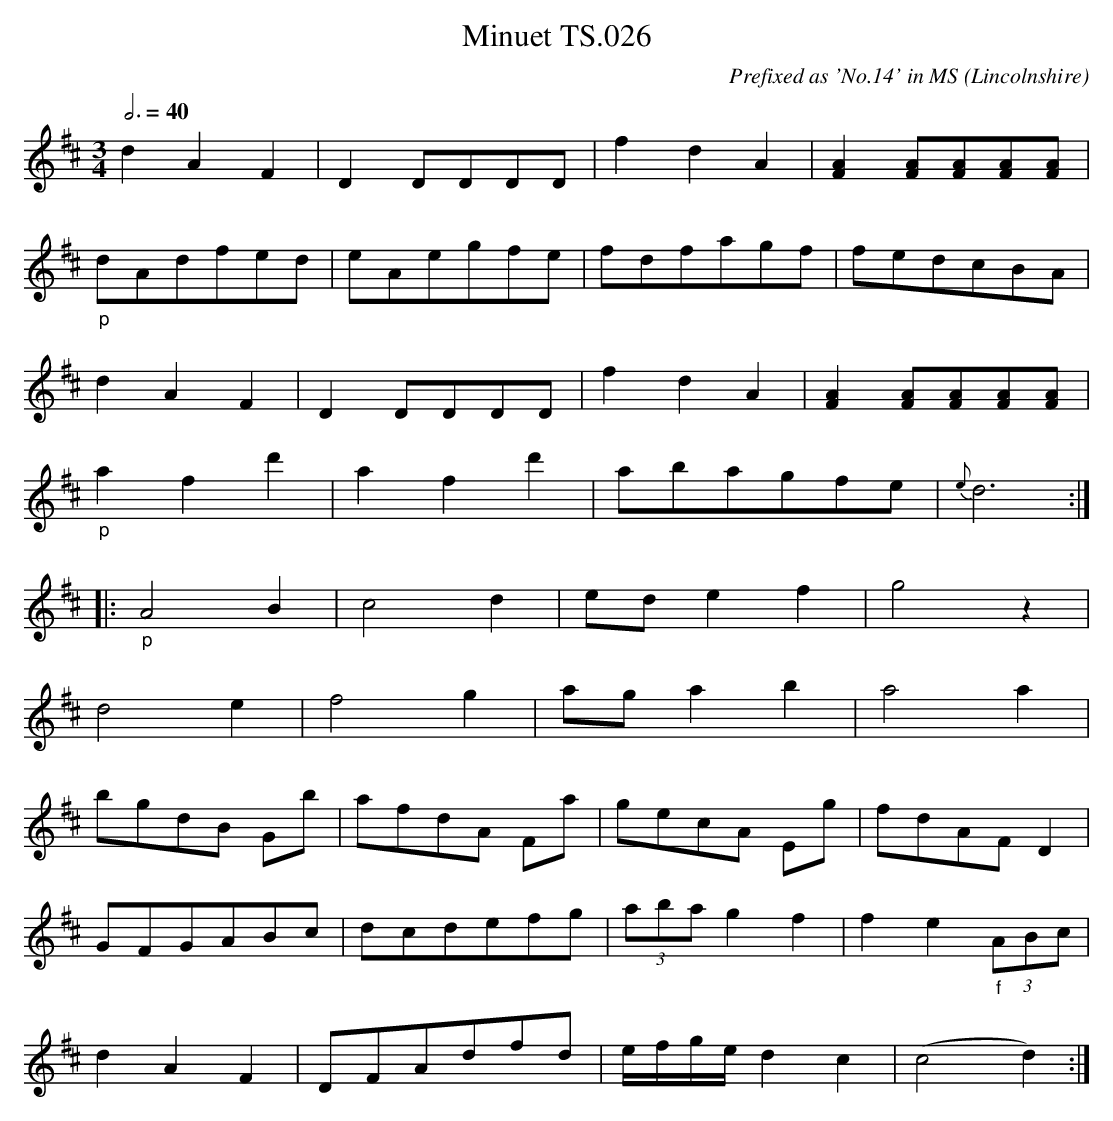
X:1
T:Minuet TS.026
C:Prefixed as 'No.14' in MS
L:1/8
M:3/4
O:Lincolnshire
Q:3/4=40
K:D
d2A2F2|D2DDDD|f2d2A2|[A2F2][AF][AF][AF][AF]|!
"_p"dAdfed|eAegfe|fdfagf|fedcBA|!
d2A2F2|D2DDDD|f2d2A2|[A2F2][AF][AF][AF][AF]|!
"_p"a2f2d'2|a2f2d'2|abagfe|{e}d6:|!
|:"_p"A4B2|c4d2|ede2f2|g4z2|!
d4e2|f4g2|aga2b2|a4a2|!
bgdB Gb|afdA Fa|gecA Eg|fdAF D2|!
GFGABc|dcdefg|(3aba g2f2|f2e2 "_f"(3ABc|!
d2A2F2|DFAdfd|e/f/g/e/d2c2|(c4d2):|]
